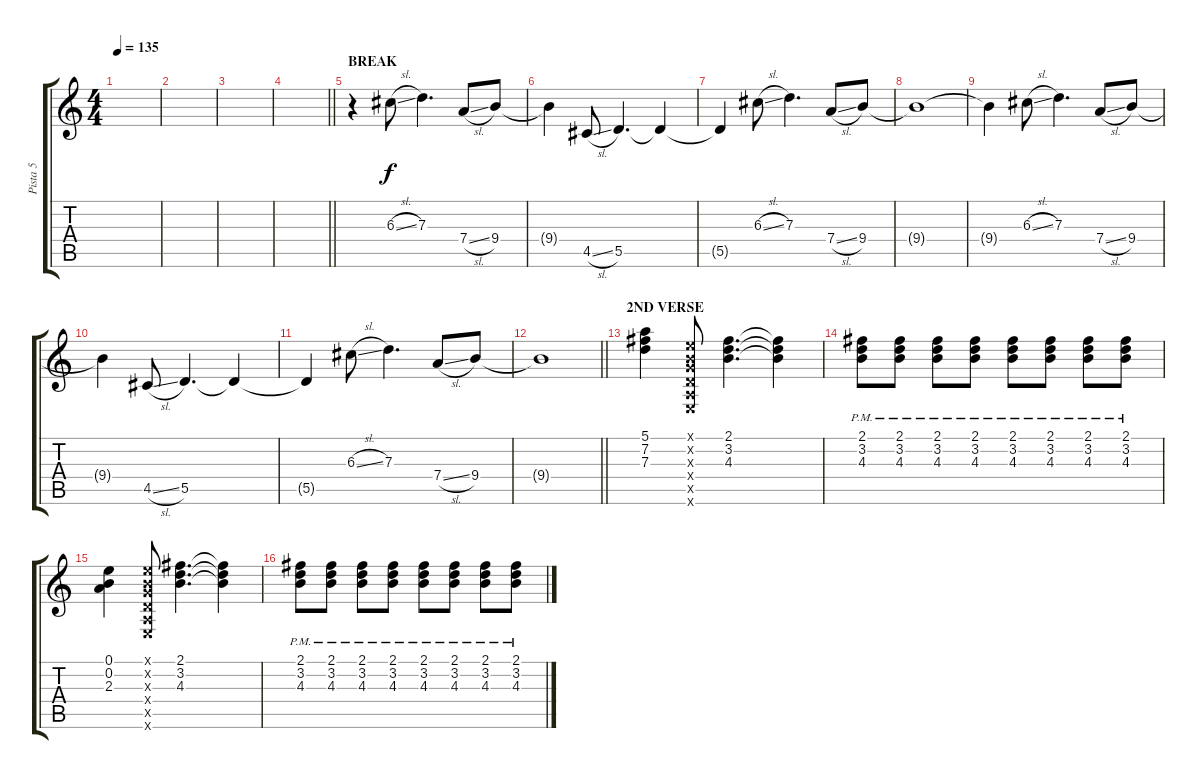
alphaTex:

\track ("Pista 5" "Pista 5") {instrument distortionguitar}
\staff {score tabs}
\tuning (E4 B3 G3 D3 A2 E2) {hide}
\ts (4 4)
\tempo 135
\clef g2
\ks c
|
|
|
\barLineRight lightlight
|
\section ("" "BREAK")
r.4 6.3{sl}.8 7.3.4{d} 7.4{sl}.8 9.4.8 |
9.4{t}.4 4.5{sl}.8 5.5.4{d} 5.5{t}.4 |
5.5{t}.4 6.3{sl}.8 7.3.4{d} 7.4{sl}.8 9.4.8 |
9.4{t}.1 |
9.4{t}.4 6.3{sl}.8 7.3.4{d} 7.4{sl}.8 9.4.8 |
9.4{t}.4 4.5{sl}.8 5.5.4{d} 5.5{t}.4 |
5.5{t}.4 6.3{sl}.8 7.3.4{d} 7.4{sl}.8 9.4.8 |
\barLineRight lightlight
9.4{t}.1 |
\section ("" "2ND VERSE")
(5.1 7.2 7.3).4 (0.1{x} 0.2{x} 0.3{x} 0.4{x} 0.5{x} 0.6{x}).8 (2.1 3.2 4.3).4{d} (2.1{t} 3.2{t} 4.3{t}).4 |
(2.1{pm} 3.2{pm} 4.3{pm}).8 (2.1{pm} 3.2{pm} 4.3{pm}).8 (2.1{pm} 3.2{pm} 4.3{pm}).8 (2.1{pm} 3.2{pm} 4.3{pm}).8 (2.1{pm} 3.2{pm} 4.3{pm}).8 (2.1{pm} 3.2{pm} 4.3{pm}).8 (2.1{pm} 3.2{pm} 4.3{pm}).8 (2.1{pm} 3.2{pm} 4.3{pm}).8 |
(0.1 0.2 2.3).4 (0.1{x} 0.2{x} 0.3{x} 0.4{x} 0.5{x} 0.6{x}).8 (2.1 3.2 4.3).4{d} (2.1{t} 3.2{t} 4.3{t}).4 |
(2.1{pm} 3.2{pm} 4.3{pm}).8 (2.1{pm} 3.2{pm} 4.3{pm}).8 (2.1{pm} 3.2{pm} 4.3{pm}).8 (2.1{pm} 3.2{pm} 4.3{pm}).8 (2.1{pm} 3.2{pm} 4.3{pm}).8 (2.1{pm} 3.2{pm} 4.3{pm}).8 (2.1{pm} 3.2{pm} 4.3{pm}).8 (2.1{pm} 3.2{pm} 4.3{pm}).8
